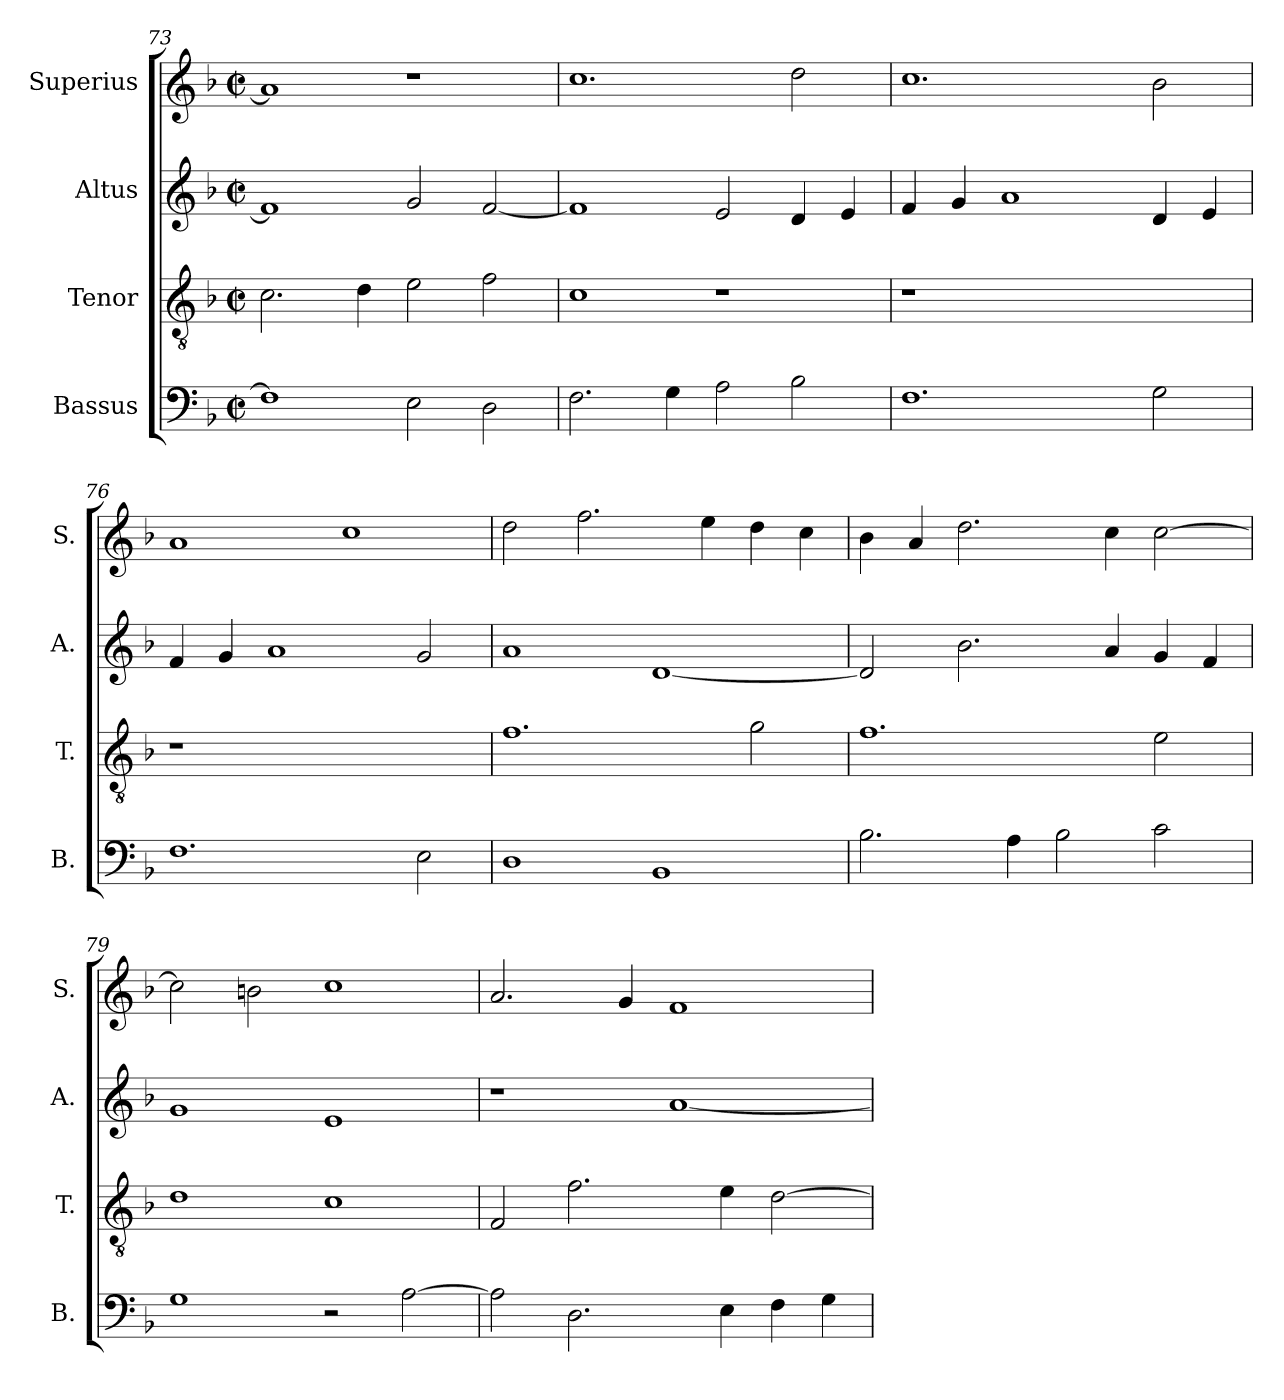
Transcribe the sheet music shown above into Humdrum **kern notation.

**kern	**kern	**kern	**kern
*part4	*part3	*part2	*part1
*staff4	*staff3	*staff2	*staff1
*I"Bassus	*I"Tenor	*I"Altus	*I"Superius
*I'B.	*I'T.	*I'A.	*I'S.
*clefF4	*clefGv2	*clefG2	*clefG2
*	*ITrd7c12	*	*
*k[b-]	*k[b-]	*k[b-]	*k[b-]
*F:	*F:	*F:	*F:
*M2/2	*M2/2	*M2/2	*M2/2
*met(c|)	*met(c|)	*met(c|)	*met(c|)
=73	=73	=73	=73
1Fi]	2.Ci\	1fi]	1ai]
.	4Di\	.	.
2Ei\	2Ei\	2gi/	1r
2Di\	2Fi\	[<2fi/	.
=74	=74	=74	=74
2.Fi\	1Ci	1fi]	1.cci
4Gi\	.	.	.
2Ai\	1r	2ei/	.
2B-i\	.	4di/	2ddi\
.	.	4ei/	.
=75	=75	=75	=75
!	!LO:N:vis=1	!	!
1.Fi	1r	4fi/	1.cci
.	.	4gi/	.
.	.	1ai	.
.	1ryy	.	.
2Gi\	.	4di/	2b-i\
.	.	4ei/	.
!!LO:LB:g=z
=76	=76	=76	=76
!	!LO:N:vis=1	!	!
1.Fi	1r	4fi/	1ai
.	.	4gi/	.
.	.	1ai	.
.	1ryy	.	1cci
2Ei\	.	2gi/	.
=77	=77	=77	=77
1Di	1.Fi	1ai	2ddi\
.	.	.	2.ffi\
1BB-i	.	[<1di	.
.	.	.	4eei\
.	2Gi\	.	4ddi\
.	.	.	4cci\
=78	=78	=78	=78
2.B-i\	1.Fi	2di/]	4b-i\
.	.	.	4ai/
.	.	2.b-i\	2.ddi\
4Ai\	.	.	.
2B-i\	.	.	.
.	.	4ai/	4cci\
2ci\	2Ei\	4gi/	[>2cci\
.	.	4fi/	.
=79	=79	=79	=79
1Gi	1Di	1gi	2cci\]
.	.	.	2bni\
2r	1Ci	1ei	1cci
[>2Ai\	.	.	.
!!LO:PB:g=z
=80	=80	=80	=80
2Ai\]	2FFi/	1r	2.ai/
2.Di\	2.Fi\	.	.
.	.	.	4gi/
.	.	[<1ai	1fi
4Ei\	4Ei\	.	.
4Fi\	[>2Di\	.	.
4Gi\	.	.	.
=	=	=	=
*-	*-	*-	*-
